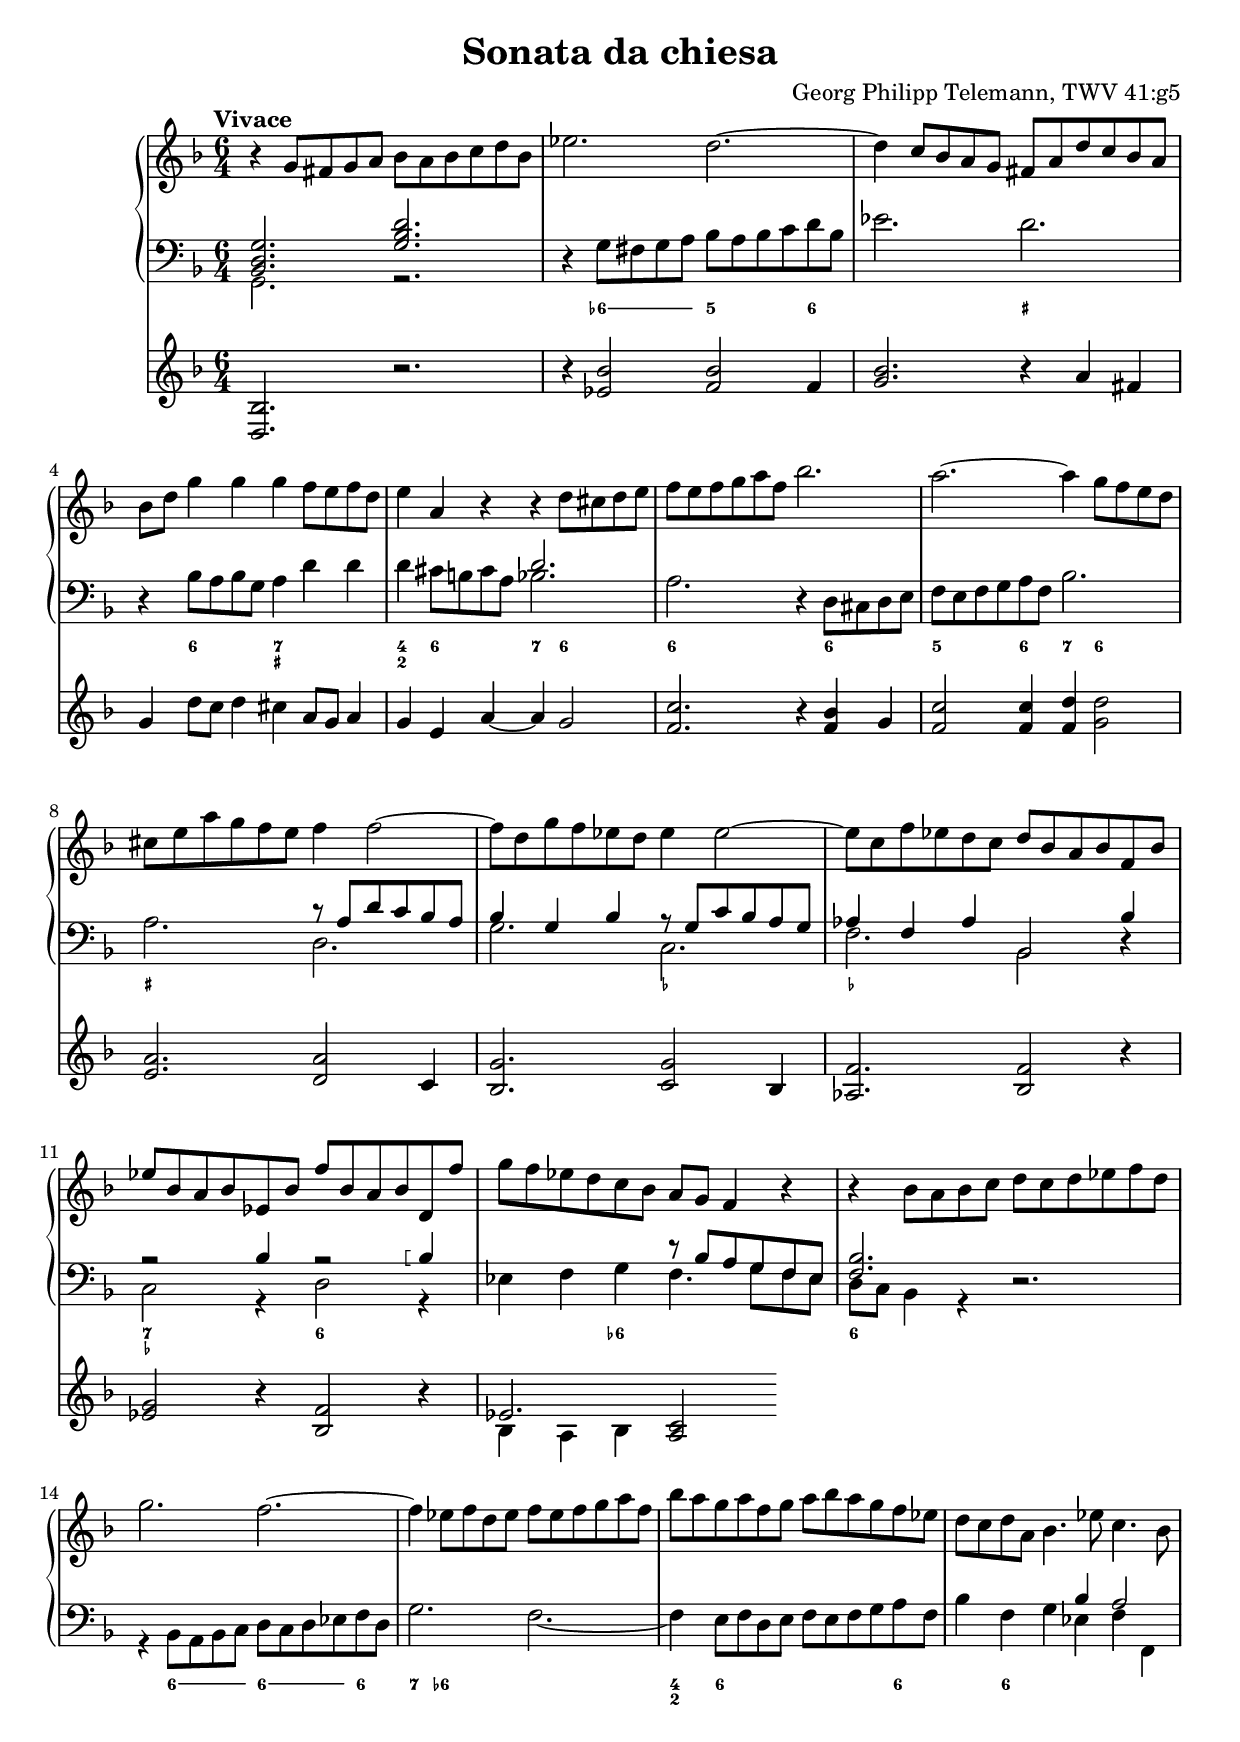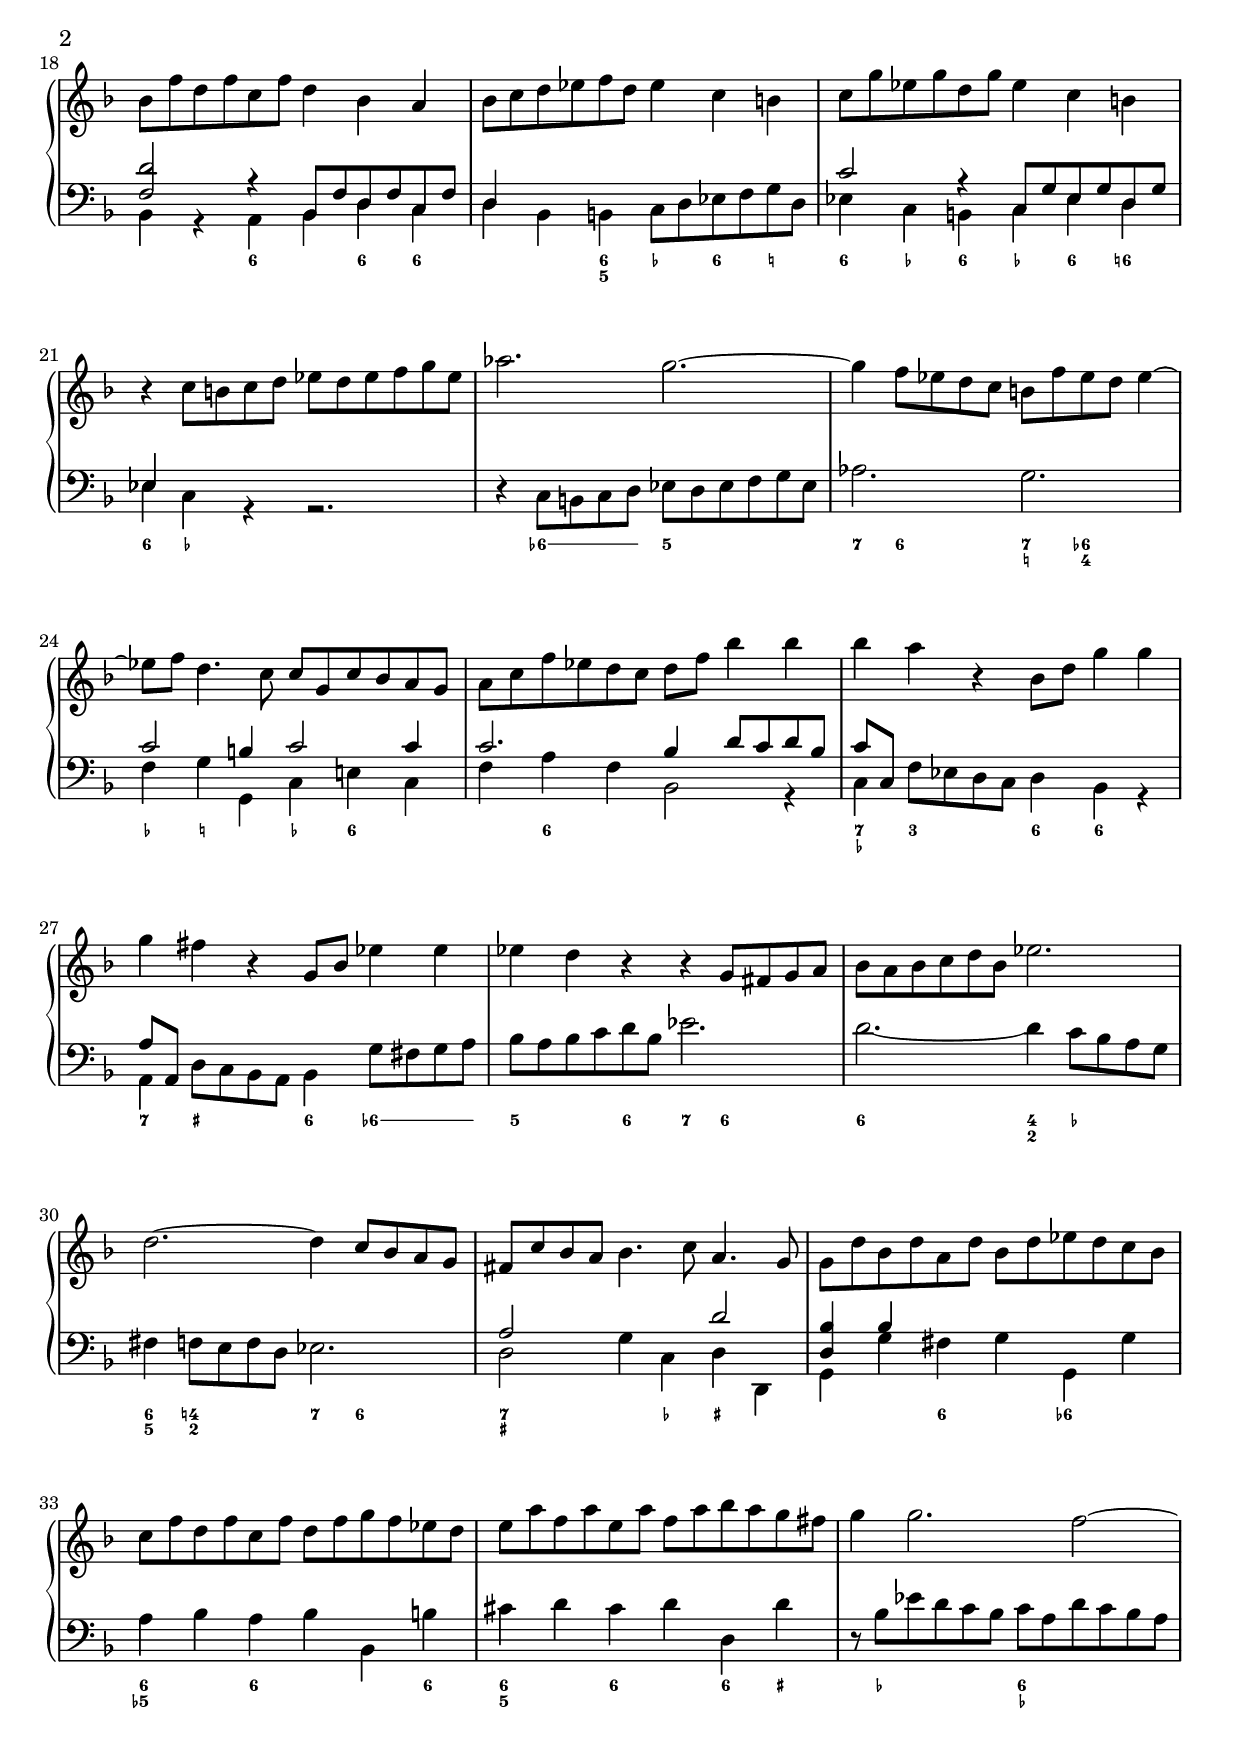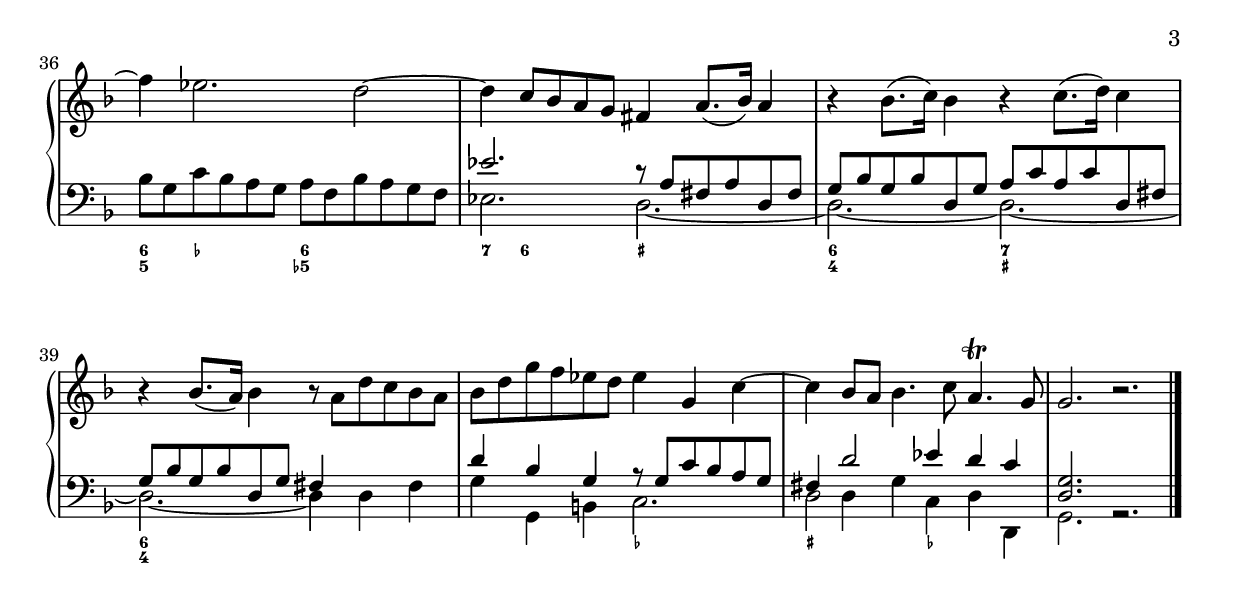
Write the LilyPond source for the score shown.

\header {
  title = "Sonata da chiesa"
  composer = "Georg Philipp Telemann, TWV 41:g5"
}
global = { \key d \minor \time 6/4 \tempo "Vivace" }

rightOne = { \global 
  b\rest g8 fis g a bes a bes c d bes | es2. d ~ | d4 c8 bes a g fis a d c bes a |
  bes d g4 g g f8 e f d | e4 a, r r d8 cis d e |  f e f g a f bes2. | a ~ a4 g8 f e d |
  cis e a g f e f4 f2 ~| f8 d g f es d es4 es2 ~ | es8 c f es d c d bes a bes f bes |
  es bes a bes es, bes' f' bes, a bes d, f' | g f es d c bes a g f4 r | r bes8 a bes c d c d es f d | g2. f ~ |
  f4 es8 f d es f es f g a f | bes a g a f g a bes a g f es | d c d a bes4. es8 c4. bes8 |
  bes f' d f c f d4 bes a | bes8 c d es f d es4 c b | c8 g' es g d g es4 c b | r4 c8 b c d es d es f g es | 
  as2. g ~ | g4 f8 es d c b f' es d es4 ~ | es8 f d4. c8 c g c bes a g | a c f es d c d f bes4 bes | 
  bes a  r bes,8 d g4 g | g fis r g,8 bes es4 es |
  es d r r g,8 fis g a |
  bes a bes c d bes es2. | d ~ d4 c8 bes a g |
  fis c' bes a bes4. c8 a4. g8 | g d' bes d a d bes d es d c bes | c f d f c f d f g f es d |
  e a f a e a f a bes a g fis | g4 g2. f2 ~ | f4 es2. d2 ~| d4 c8 bes a g fis4 a8. (bes16) a4 | 
  r4 bes8. (c16) bes4 r4 c8. (d16) c4 | r4 bes8. (a16) bes4 r8 a d c bes a | bes d g f es d es4 g, c~ | 
  c bes8 a bes4. c8 a4.\trill g8| g2. bes\rest \bar "|."
}
leftOne = {  
  <bes, d g>2. <g' bes d> | s1. | s | s |  s2. d' | s1. | s |
  s2. r8 a d c bes a | bes4 g bes r8 g c bes a g | as4 f as bes,2 bes'4 | 
  r2 bes4 r2 bes4\arpeggio | 
  s2. r8 bes a g f es | <f bes>2. s | s1. | s | s | s2. bes4 a2 |
  <f d'>2 r4 bes,8 f' d f c f | d4 s2 s2. |  
  c'2 r4 c,8 g' es g d g | es4 s2 s2. | s1. | s | c'2 b4 c2 c4 |
  c2. bes4 d8 c d bes | c c, s4 s1 | a'8 a, s4 s1 |
  s1. | s | s | 
  a'2 s2 d2 | <d, bes'>4 bes' s1 | s1. | s | s | s | 
  es2. r8 a, fis a d, fis | g bes g bes d, g a c a c d, fis | g bes g bes d, g fis4 s2 |
  d'4 bes g r8 g c bes a g | fis4 << { d'2 } \\ { d,4 s4} >> es'4 d c | <d, g>2.
}
leftTwo = { \global
  g2. r | d'4\rest g8 fis g a bes a bes c d bes | es2. d | d,4\rest bes'8 a bes g a4 d d | d cis8 b cis a bes2.|
  a d,4\rest d8 cis d e | f e f g a f bes2. | a d, | g c, | f bes,2 d4\rest | c2 r4 d2 r4 | es f g f4. g8 f es |
  d c bes4 r d2.\rest | r4 bes8 a bes c d c d es f d | g2. f2. ~ | f4  e8 f d e f e f g a f | bes4 f g es f f, | 
  bes r a bes d c | d bes b c8 d es f g d | es4 c b c es d | es c r r2. | d4\rest c8 b c d es d es f g es |
  as2. g | f4 g g, c e! c | f a f bes,2 r4 | c4 f8 es d c d4 bes r | a4 d8 c bes a bes4 g'8 fis g a |
  bes  a bes c d bes es2. | d ~ d4 c8 bes a g | fis4 f8 e f d es2. | d2 g4 c, d d, |
  g g' fis g g, g' | a bes a bes bes, b' | cis d cis d d, d' | d,8 \rest bes'8 es d c bes c a d c bes a |
  bes g c bes a g a f bes a g f | es2. d ~ | d ~ d ~| d ~ d4 d fis | g g, b c2. | d2 g4 c, d d, | g2. r
}

numbers = \figuremode { 
  <_>1. <_>4 \bassFigureExtendersOn <6->8 <6-> <6-> <6-> <5>2 <6>4
  <_>2. <_+> <_>4 <6>2 <7 _+>2. <4 2>4 <6>2 <7>4 <6>2 <6\!>1 <6\!>2 | <5>2 <6>4 <7> <6>2 |
  <_+>2. <_>1. <_-\!>2. <_-\!> <_> <7 _-> <6> <_>2 <6->4 <_>2. <6>1. | <_>4 <6>8 <6><6><6><6\!>
  <6><6><6><6\!>4 | <7>4 <6->2 <_>2. | <4 2>4 <6>1 <6\!>4 | <_> <6> <_>1 | <_\!>2 <6>2 <6\!>4 <6\!> |
  <_>2 <6 5>4 <_->4 <6> <_!> | <6> <_-> <6> <_-> <6> <6!> <6> <_->2 <_>2. | 
  <_\!>4 <6->8 <6-> <6-><6-> <5>2. | <7>4 <6>2 <7 _!>4 <6- 4>2 | <_->4 <_!>2 <_->4 <6>2 |
  <_>4 <6>2 <_>2. | <7 _->4 <3>2 <6\!>4 <6\!>2 | <7>4 <_+>2 <6>4 <6->8 <6-> <6-> <6-> | 
  <5>2 <6>4 <7> <6>2 | <6\!>2. <4 2>4 <_->2 | <6 5>4 <4! 2>2 <7>4 <6>2 | <7 _+>2. <_->4 <_+>2 |
  <_>2 <6> <6-> | <6\! 5-> <6\!>2. <6\!>4 | <6\! 5>2 <6\!> <6\!>4 <_+> | <_>8 <_-> <_>2 <6 _->2. |
  \bassFigureExtendersOff <6 5>4 <_->2 <6 5->2. | <7>4 <6>2 <_+>2. | <6 4> <7 _+> | <6 4>1. |
  <_>2. <_-> | <_+> <_-> | 
  
}

pedals = { \global
	<d bes'>2. r | r4 <es' bes'>2 <f bes> f4 |  <g bes>2. r4 a fis | g d'8 c d4 cis a8 g a4 |
	g4 e a~a g2 | <f c'>2. r4 <f bes> g | <f c'>2 q4 <f d'>4 <g d'>2 | 
	<e a>2. <d a'>2 c4 | <bes g'>2. <c g'>2 bes4 | <as f'>2. <bes f'>2 r4 | <es g>2 r4 <bes f'>2 r4 |
	<< { es2. } \\ {bes4 a bes} >> <a c>2
}

\score { 
		<<
		\new PianoStaff \with { midiInstrument = "harpsichord" } <<
			\set PianoStaff.connectArpeggios = ##t
			\override PianoStaff.Arpeggio.stencil = #ly:arpeggio::brew-chord-bracket 
			\new Staff \new Voice \relative c'' { \rightOne }
			\new Staff <<
			            \new Voice \relative c' { \clef bass \voiceOne \leftOne }
            			\new Voice \relative c { \voiceTwo \leftTwo }
			>>
			\new FiguredBass { \numbers } 
		>>
		\new Staff \new Voice \relative c { % \clef "F^8" 
			\pedals }       
	>>
    \layout{} \midi{ \tempo 2. = 66 }
}